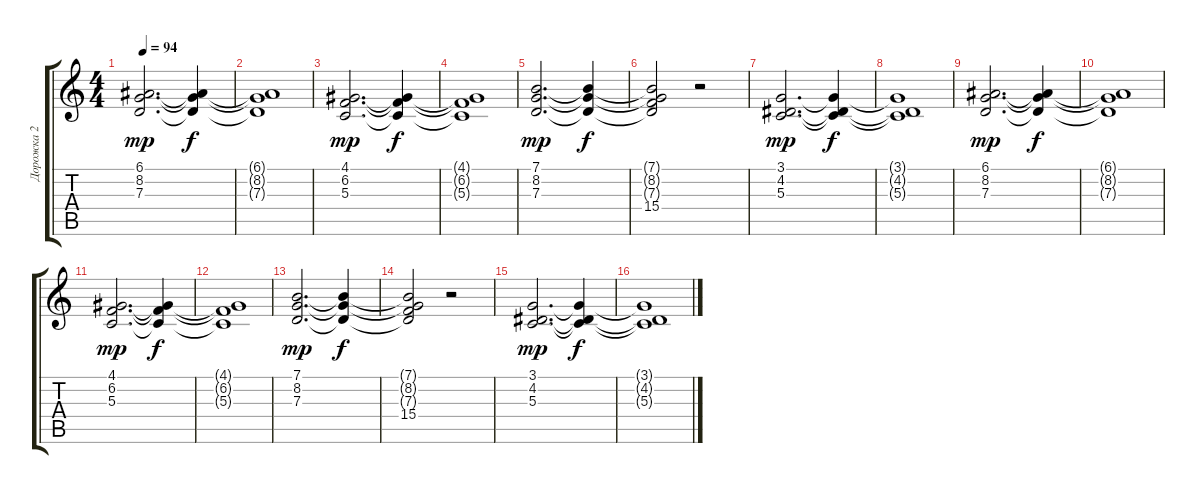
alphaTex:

\track ("Дорожка 2" "Дорожка 2") {instrument synthstrings2}
\staff {score tabs}
\tuning (E4 B3 G3 D3 A2 E2) {hide}
\ts (4 4)
\tempo 94
\clef g2
\ks c
(6.1 8.2 7.3).2{d dy mp} (6.1{t} 8.2{t} 7.3{t}).4{dy f} |
(6.1{t} 8.2{t} 7.3{t}).1 |
(4.1 6.2 5.3).2{d dy mp} (4.1{t} 6.2{t} 5.3{t}).4{dy f} |
(4.1{t} 6.2{t} 5.3{t}).1 |
(7.1 8.2 7.3).2{d dy mp} (7.1{t} 8.2{t} 7.3{t}).4{dy f} |
(7.1{t} 8.2{t} 7.3{t} 15.4).2 r.2 |
(3.1 4.2 5.3).2{d dy mp} (3.1{t} 4.2{t} 5.3{t}).4{dy f} |
(3.1{t} 4.2{t} 5.3{t}).1 |
(6.1 8.2 7.3).2{d dy mp} (6.1{t} 8.2{t} 7.3{t}).4{dy f} |
(6.1{t} 8.2{t} 7.3{t}).1 |
(4.1 6.2 5.3).2{d dy mp} (4.1{t} 6.2{t} 5.3{t}).4{dy f} |
(4.1{t} 6.2{t} 5.3{t}).1 |
(7.1 8.2 7.3).2{d dy mp} (7.1{t} 8.2{t} 7.3{t}).4{dy f} |
(7.1{t} 8.2{t} 7.3{t} 15.4).2 r.2 |
(3.1 4.2 5.3).2{d dy mp} (3.1{t} 4.2{t} 5.3{t}).4{dy f} |
(3.1{t} 4.2{t} 5.3{t}).1
